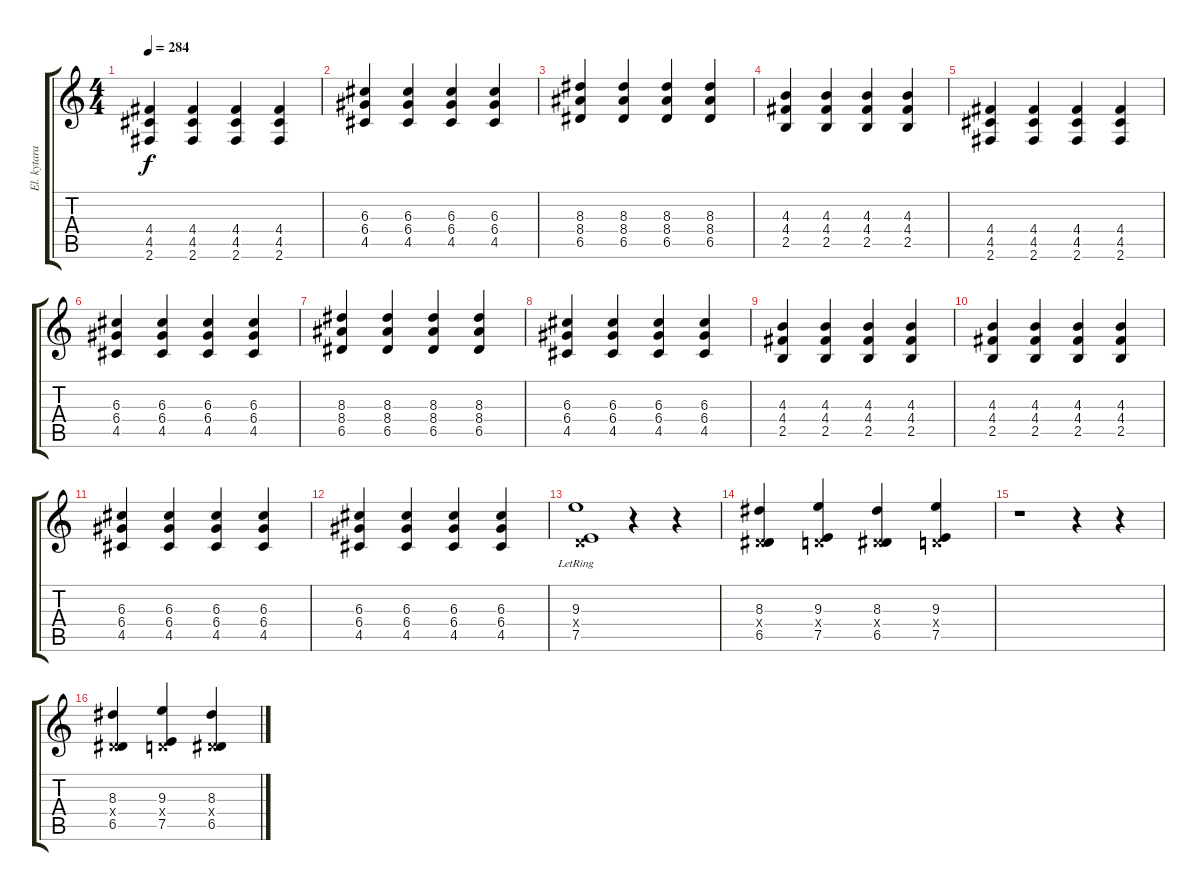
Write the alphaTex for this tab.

\track ("El. kytara" "El. kytara") {instrument overdrivenguitar}
\staff {score tabs}
\tuning (E4 B3 G3 D3 A2 E2) {hide}
\ts (4 4)
\tempo 284
\clef g2
\ks c
(4.4 4.5 2.6).4{dy f} (4.4 4.5 2.6).4 (4.4 4.5 2.6).4 (4.4 4.5 2.6).4 |
(6.3 6.4 4.5).4 (6.3 6.4 4.5).4 (6.3 6.4 4.5).4 (6.3 6.4 4.5).4 |
(8.3 8.4 6.5).4 (8.3 8.4 6.5).4 (8.3 8.4 6.5).4 (8.3 8.4 6.5).4 |
(4.3 4.4 2.5).4 (4.3 4.4 2.5).4 (4.3 4.4 2.5).4 (4.3 4.4 2.5).4 |
(4.4 4.5 2.6).4 (4.4 4.5 2.6).4 (4.4 4.5 2.6).4 (4.4 4.5 2.6).4 |
(6.3 6.4 4.5).4 (6.3 6.4 4.5).4 (6.3 6.4 4.5).4 (6.3 6.4 4.5).4 |
(8.3 8.4 6.5).4 (8.3 8.4 6.5).4 (8.3 8.4 6.5).4 (8.3 8.4 6.5).4 |
(6.3 6.4 4.5).4 (6.3 6.4 4.5).4 (6.3 6.4 4.5).4 (6.3 6.4 4.5).4 |
(4.3 4.4 2.5).4 (4.3 4.4 2.5).4 (4.3 4.4 2.5).4 (4.3 4.4 2.5).4 |
(4.3 4.4 2.5).4 (4.3 4.4 2.5).4 (4.3 4.4 2.5).4 (4.3 4.4 2.5).4 |
(6.3 6.4 4.5).4 (6.3 6.4 4.5).4 (6.3 6.4 4.5).4 (6.3 6.4 4.5).4 |
(6.3 6.4 4.5).4 (6.3 6.4 4.5).4 (6.3 6.4 4.5).4 (6.3 6.4 4.5).4 |
(9.3{lr} 0.4{x} 7.5{lr}).1 r.4 r.4 |
(8.3 0.4{x} 6.5).4 (9.3 0.4{x} 7.5).4 (8.3 0.4{x} 6.5).4 (9.3 0.4{x} 7.5).4 |
r.1 r.4 r.4 |
(8.3 0.4{x} 6.5).4 (9.3 0.4{x} 7.5).4 (8.3 0.4{x} 6.5).4
